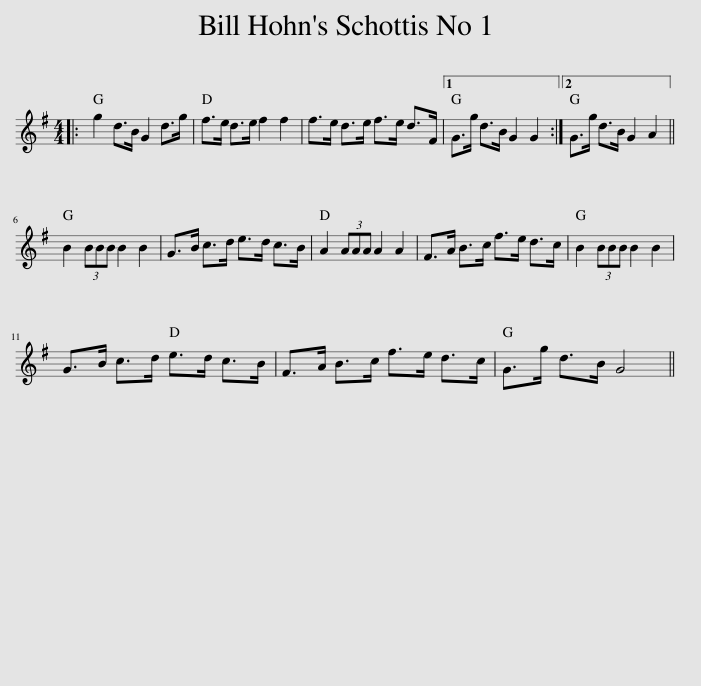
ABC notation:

X:1
L:1/8
M:4/4
I:linebreak $
K:G
V:1 treble
V:1
|: g2 d>B G2 d>g | f>e d>e f2 f2 | f>e d>e f>e d>F |1 G>g d>B G2 G2 :|2 G>g d>B G2 A2 ||$ %5
 B2 (3BBB B2 B2 | G>B c>d e>d c>B | A2 (3AAA A2 A2 | F>A B>c f>e d>c | B2 (3BBB B2 B2 |$ %10
 G>B c>d e>d c>B | F>A B>c f>e d>c | G>g d>B G4 || %13
